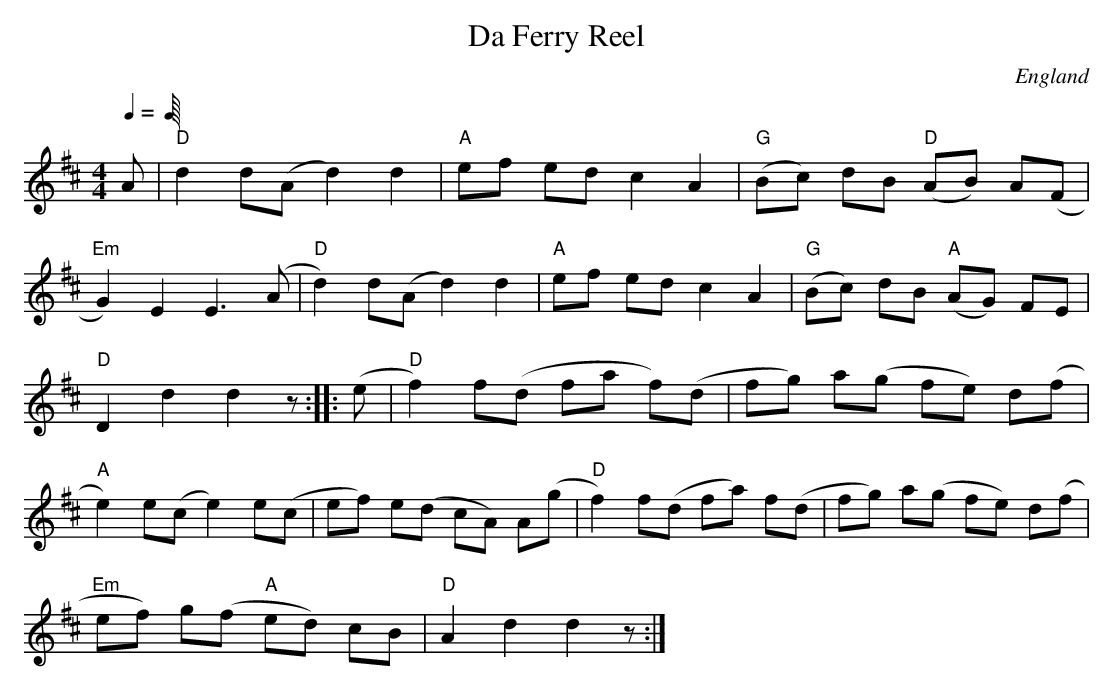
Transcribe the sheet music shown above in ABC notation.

X:1
T:Da Ferry Reel
O:England
M:4/4
L:1/8
Q:1/4=
K:D
V:1
A|"D" d2 d(A d2) d2 |"A" ef ed c2 A2 |"G" (Bc) dB "D" (AB) A(F |
"Em" G2) E2 E3 (A|"D" d2) d(A d2) d2 |"A" ef ed c2 A2 |"G" (Bc) dB "A" (AG) FE |
"D" D2 d2 d2 z:| |:(e |"D" f2) f(d fa f)(d |fg) a(g fe) d(f |
"A" e2) e(c e2) e(c |ef) e(d cA) A(g |"D" f2) f(d fa) f(d |fg) a(g fe) d(f |
"Em" ef) g(f "A" ed) cB |"D" A2 d2 d2 z:|
